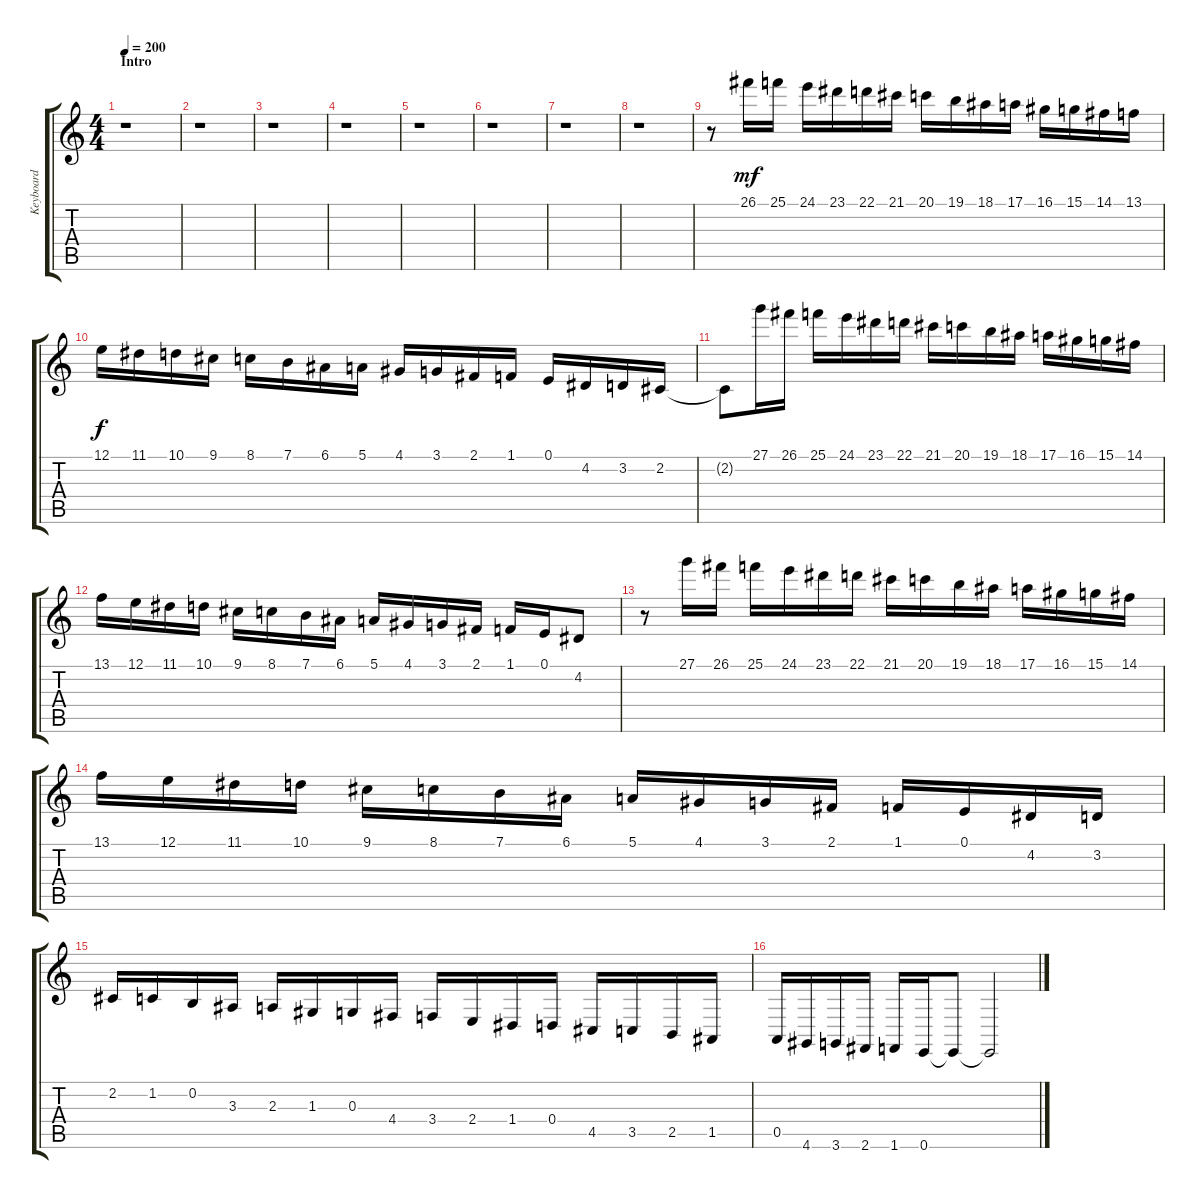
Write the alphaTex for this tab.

\track ("Keyboard" "Keyboard") {instrument brasssection}
\staff {score tabs}
\tuning (E4 B3 G3 D3 A2 E2) {hide}
\ts (4 4)
\section ("" "Intro")
\tempo 200
\clef g2
\ks c
r.1{dy mf instrument brasssection} |
r.1 |
r.1 |
r.1 |
r.1 |
r.1 |
r.1 |
r.1 |
r.8{volume 4 instrument fx3crystal} 26.1.16 25.1.16 24.1.16 23.1.16 22.1.16 21.1.16 20.1.16 19.1.16 18.1.16 17.1.16 16.1.16 15.1.16 14.1.16 13.1.16 |
12.1.16{dy f} 11.1.16 10.1.16 9.1.16 8.1.16 7.1.16 6.1.16 5.1.16 4.1.16 3.1.16 2.1.16 1.1.16 0.1.16 4.2.16 3.2.16 2.2.16 |
2.2{t}.8 27.1.16 26.1.16 25.1.16 24.1.16 23.1.16 22.1.16 21.1.16 20.1.16 19.1.16 18.1.16 17.1.16 16.1.16 15.1.16 14.1.16 |
13.1.16 12.1.16 11.1.16 10.1.16 9.1.16 8.1.16 7.1.16 6.1.16 5.1.16 4.1.16 3.1.16 2.1.16 1.1.16 0.1.16 4.2.8 |
r.8 27.1.16{volume 6 instrument glockenspiel} 26.1.16 25.1.16 24.1.16 23.1.16 22.1.16 21.1.16 20.1.16 19.1.16 18.1.16 17.1.16 16.1.16 15.1.16 14.1.16 |
13.1.16 12.1.16 11.1.16 10.1.16 9.1.16 8.1.16 7.1.16 6.1.16 5.1.16 4.1.16 3.1.16 2.1.16 1.1.16 0.1.16 4.2.16 3.2.16 |
2.2.16 1.2.16 0.2.16 3.3.16 2.3.16 1.3.16 0.3.16 4.4.16 3.4.16 2.4.16 1.4.16 0.4.16 4.5.16 3.5.16 2.5.16 1.5.16 |
0.5.16 4.6.16 3.6.16 2.6.16 1.6.16 0.6.16 0.6{t}.8 0.6{t}.2
